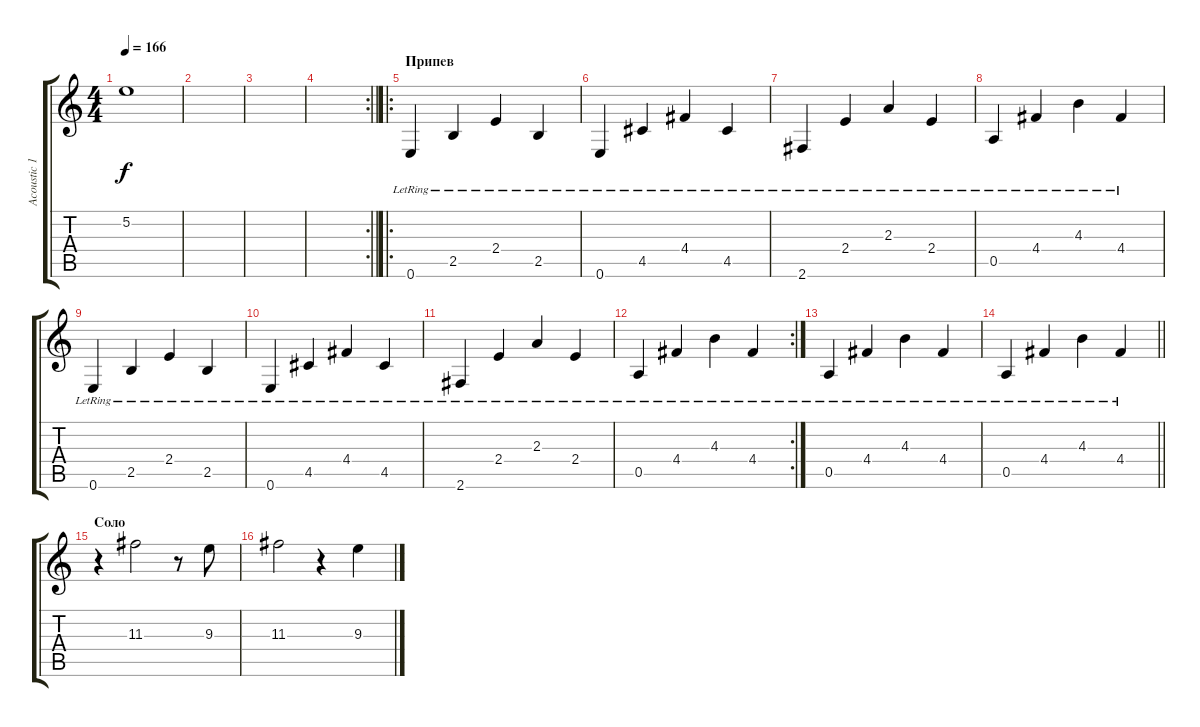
\track ("Aсoustic 1" "Aсoustic 1") {instrument acousticguitarsteel}
\staff {score tabs}
\tuning (E4 B3 G3 D3 A2 E2) {hide}
\ts (4 4)
\tempo 166
\clef g2
\ks c
5.2.1{dy f} |
|
|
\rc 2
\barLineRight lightlight
|
\ro
\section ("" "Припев")
0.6{lr}.4 2.5{lr}.4 2.4{lr}.4 2.5{lr}.4 |
0.6{lr}.4 4.5{lr}.4 4.4{lr}.4 4.5{lr}.4 |
2.6{lr}.4 2.4{lr}.4 2.3{lr}.4 2.4{lr}.4 |
0.5{lr}.4 4.4{lr}.4 4.3{lr}.4 4.4{lr}.4 |
0.6{lr}.4 2.5{lr}.4 2.4{lr}.4 2.5{lr}.4 |
0.6{lr}.4 4.5{lr}.4 4.4{lr}.4 4.5{lr}.4 |
2.6{lr}.4 2.4{lr}.4 2.3{lr}.4 2.4{lr}.4 |
\rc 2
0.5{lr}.4 4.4{lr}.4 4.3{lr}.4 4.4{lr}.4 |
0.5{lr}.4 4.4{lr}.4 4.3{lr}.4 4.4{lr}.4 |
\barLineRight lightlight
0.5{lr}.4 4.4{lr}.4 4.3{lr}.4 4.4{lr}.4 |
\section ("" "Соло")
r.4 11.3.2 r.8 9.3.8 |
11.3.2 r.4 9.3.4
